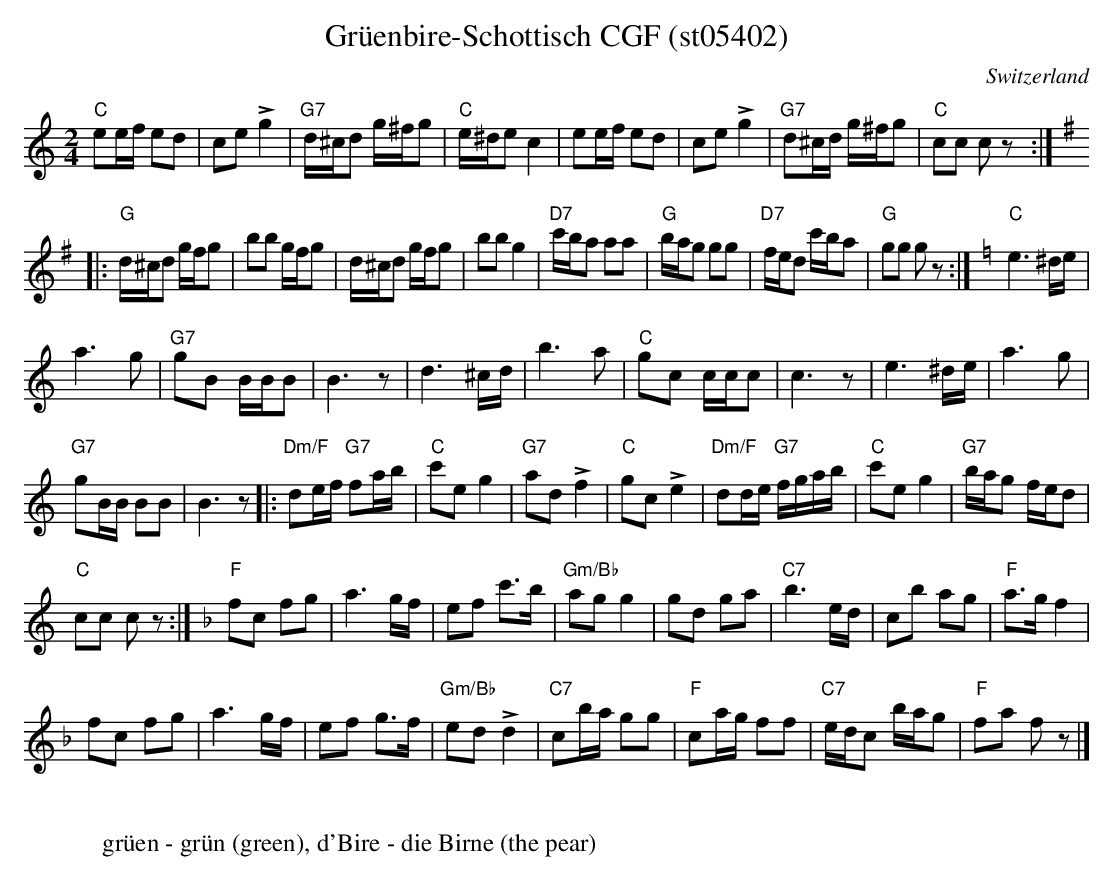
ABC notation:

X:1
T: Grüenbire-Schottisch CGF (st05402)
O:Switzerland
M:2/4
L:1/16
K:C major
"C"e2ef e2d2 | c2e2 +>+g4 | "G7"d^cd2 g^fg2 | "C"e^de2c4 | e2ef e2d2 | c2e2 +>+g4 | "G7"d2^cd g^fg2 | "C"c2c2 c2z2 :: [K:G]
"G"d^cd2 gfg2 | b2b2 gfg2 | d^cd2 gfg2 | b2b2g4 | "D7"c'ba2 a2a2 | "G"bag2 g2g2 | "D7"fed2 c'ba2 | "G"g2g2 g2z2 :| [K:C] [L:1/8] "C"e3 ^d/e/ |
a3g | "G7"gB B/B/B | B3z | d3^c/d/ | b3a | "C"gc c/c/c | c3z | e3^d/e/ | a3g |
"G7"gB/B/ BB | B3z |: "Dm/F"de/f/ "G7"fa/b/ | "C"c'e g2 | "G7"ad +>+f2 | "C"gc +>+e2 | "Dm/F"dd/e/ "G7"f/g/a/b/ | "C"c'e g2 | "G7"b/a/g f/e/d |
"C"cc cz :| [K:F] "F"fc fg | a3g/f/ | ef c'>b | "Gm/Bb"agg2 | gd ga | "C7"b3e/d/ | cb ag | "F"a>gf2 |
fc fg | a3g/f/ | ef g>f | "Gm/Bb"ed +>+d2 | "C7"cb/a/ gg | "F"ca/g/ ff | "C7"e/d/c b/a/g | "F"fa fz |]
W:
W: grüen - grün (green), d'Bire - die Birne (the pear)
